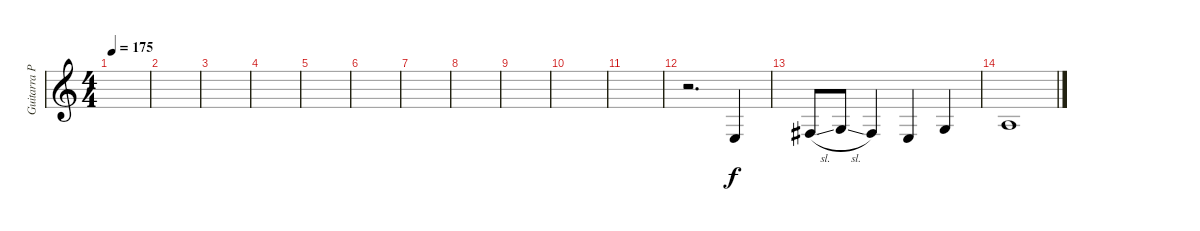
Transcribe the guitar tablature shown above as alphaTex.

\track ("Guitarra Primera" "Guitarra P") {instrument acousticguitarnylon}
\staff {score}
\tuning (E4 B3 G3 D3 A2 E2) {hide}
\ts (4 4)
\tempo 175
\clef g2
\ks c
|
|
|
|
|
|
|
|
|
|
|
r.2{d} 0.6.4 |
2.6{sl}.8 3.6{sl}.8 2.6.4 0.6.4 3.6.4 |
0.5.1
